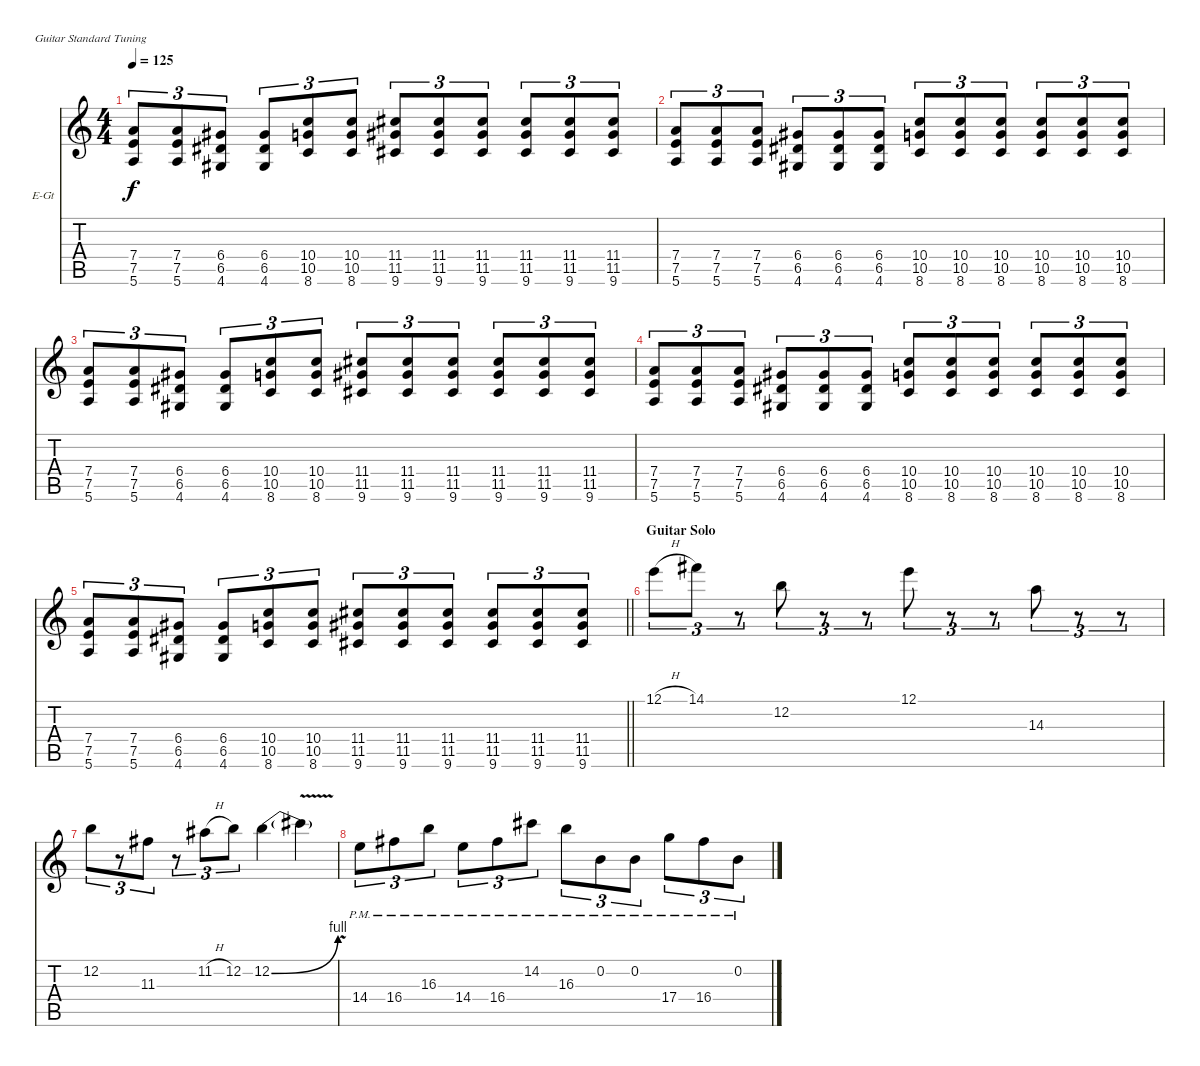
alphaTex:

\bracketExtendMode nobrackets
\firstSystemTrackNameOrientation horizontal
\otherSystemsTrackNameOrientation horizontal
\track ("Fredrik Akesson - Overdriven" "E-Gt") {instrument overdrivenguitar}
\staff {score tabs}
\tuning (E4 B3 G3 D3 A2 E2)
\ts (4 4)
\tempo 125
\clef g2
\scale
0.333333
\ks c
(7.4 7.5 5.6).8{tu (3 2) dy f} (7.4 7.5 5.6).8{tu (3 2)} (6.4 6.5 4.6).8{tu (3 2)} (6.4 6.5 4.6).8{tu (3 2)} (10.4 10.5 8.6).8{tu (3 2)} (10.4 10.5 8.6).8{tu (3 2)} (11.4 11.5 9.6).8{tu (3 2)} (11.4 11.5 9.6).8{tu (3 2)} (11.4 11.5 9.6).8{tu (3 2)} (11.4 11.5 9.6).8{tu (3 2)} (11.4 11.5 9.6).8{tu (3 2)} (11.4 11.5 9.6).8{tu (3 2)} |
\scale
0.333333 (7.4 7.5 5.6).8{tu (3 2)} (7.4 7.5 5.6).8{tu (3 2)} (7.4 7.5 5.6).8{tu (3 2)} (6.4 6.5 4.6).8{tu (3 2)} (6.4 6.5 4.6).8{tu (3 2)} (6.4 6.5 4.6).8{tu (3 2)} (10.4 10.5 8.6).8{tu (3 2)} (10.4 10.5 8.6).8{tu (3 2)} (10.4 10.5 8.6).8{tu (3 2)} (10.4 10.5 8.6).8{tu (3 2)} (10.4 10.5 8.6).8{tu (3 2)} (10.4 10.5 8.6).8{tu (3 2)} |
\scale
0.333333 (7.4 7.5 5.6).8{tu (3 2)} (7.4 7.5 5.6).8{tu (3 2)} (6.4 6.5 4.6).8{tu (3 2)} (6.4 6.5 4.6).8{tu (3 2)} (10.4 10.5 8.6).8{tu (3 2)} (10.4 10.5 8.6).8{tu (3 2)} (11.4 11.5 9.6).8{tu (3 2)} (11.4 11.5 9.6).8{tu (3 2)} (11.4 11.5 9.6).8{tu (3 2)} (11.4 11.5 9.6).8{tu (3 2)} (11.4 11.5 9.6).8{tu (3 2)} (11.4 11.5 9.6).8{tu (3 2)} |
\scale
0.333333 (7.4 7.5 5.6).8{tu (3 2)} (7.4 7.5 5.6).8{tu (3 2)} (7.4 7.5 5.6).8{tu (3 2)} (6.4 6.5 4.6).8{tu (3 2)} (6.4 6.5 4.6).8{tu (3 2)} (6.4 6.5 4.6).8{tu (3 2)} (10.4 10.5 8.6).8{tu (3 2)} (10.4 10.5 8.6).8{tu (3 2)} (10.4 10.5 8.6).8{tu (3 2)} (10.4 10.5 8.6).8{tu (3 2)} (10.4 10.5 8.6).8{tu (3 2)} (10.4 10.5 8.6).8{tu (3 2)} |
\scale
0.333333
\barLineRight lightlight
(7.4 7.5 5.6).8{tu (3 2)} (7.4 7.5 5.6).8{tu (3 2)} (6.4 6.5 4.6).8{tu (3 2)} (6.4 6.5 4.6).8{tu (3 2)} (10.4 10.5 8.6).8{tu (3 2)} (10.4 10.5 8.6).8{tu (3 2)} (11.4 11.5 9.6).8{tu (3 2)} (11.4 11.5 9.6).8{tu (3 2)} (11.4 11.5 9.6).8{tu (3 2)} (11.4 11.5 9.6).8{tu (3 2)} (11.4 11.5 9.6).8{tu (3 2)} (11.4 11.5 9.6).8{tu (3 2)} |
\section ("" "Guitar Solo")
\scale
0.333333 12.1{h}.8{tu (3 2)} 14.1.8{tu (3 2)} r.8{tu (3 2)} 12.2.8{tu (3 2)} r.8{tu (3 2)} r.8{tu (3 2)} 12.1.8{tu (3 2)} r.8{tu (3 2)} r.8{tu (3 2)} 14.3.8{tu (3 2)} r.8{tu (3 2)} r.8{tu (3 2)} |
\scale
0.333333 12.2.8{tu (3 2)} r.8{tu (3 2)} 11.3.8{tu (3 2)} r.8{tu (3 2)} 11.2{h}.8{tu (3 2)} 12.2.8{tu (3 2)} 12.2{be (bend 0 0 60 4)}.4 12.2{v t}.4 |
\scale
0.333333 14.4{pm}.8{tu (3 2)} 16.4{pm}.8{tu (3 2)} 16.3{pm}.8{tu (3 2)} 14.4{pm}.8{tu (3 2)} 16.4{pm}.8{tu (3 2)} 14.2{pm}.8{tu (3 2)} 16.3{pm}.8{tu (3 2)} 0.2{pm}.8{tu (3 2)} 0.2{pm}.8{tu (3 2)} 17.4{pm}.8{tu (3 2)} 16.4{pm}.8{tu (3 2)} 0.2{pm}.8{tu (3 2)}
